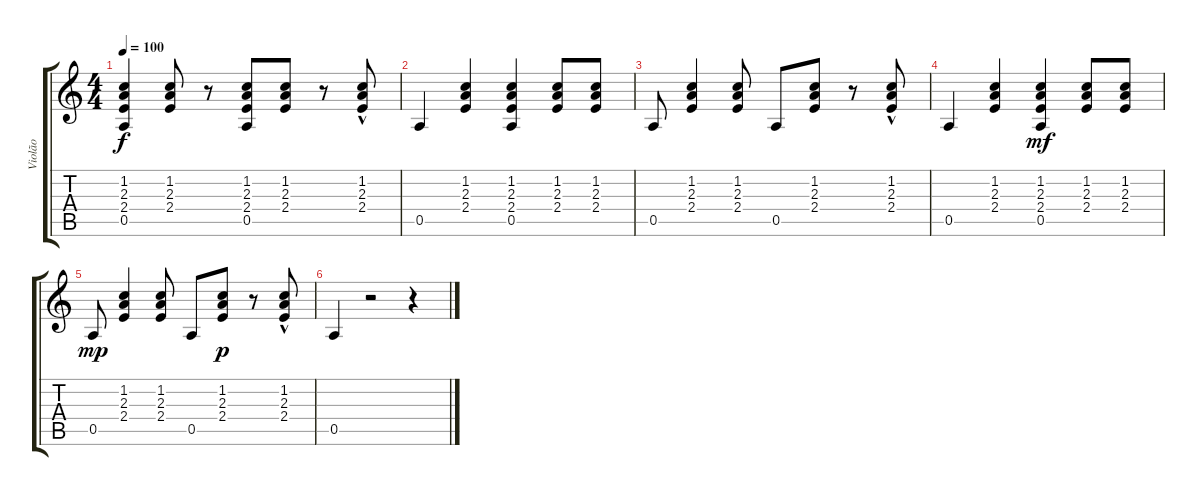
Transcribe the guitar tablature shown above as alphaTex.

\track ("Violão" "Violão") {instrument acousticguitarnylon}
\staff {score tabs}
\tuning (E4 B3 G3 D3 A2 E2) {hide}
\ts (4 4)
\tempo 100
\clef g2
\ks c
(1.2 2.3 2.4 0.5).4{dy f} (1.2 2.3 2.4).8 r.8 (1.2 2.3 2.4 0.5).8 (1.2 2.3 2.4).8 r.8 (1.2{hac} 2.3{hac} 2.4{hac}).8 |
0.5.4 (1.2 2.3 2.4).4 (1.2 2.3 2.4 0.5).4 (1.2 2.3 2.4).8 (1.2 2.3 2.4).8 |
0.5.8 (1.2 2.3 2.4).4 (1.2 2.3 2.4).8 0.5.8 (1.2 2.3 2.4).8 r.8 (1.2{hac} 2.3{hac} 2.4{hac}).8 |
0.5.4 (1.2 2.3 2.4).4 (1.2 2.3 2.4 0.5).4{dy mf} (1.2 2.3 2.4).8 (1.2 2.3 2.4).8 |
0.5.8{dy mp} (1.2 2.3 2.4).4 (1.2 2.3 2.4).8 0.5.8 (1.2 2.3 2.4).8{dy p} r.8 (1.2{hac} 2.3{hac} 2.4{hac}).8 |
0.5.4 r.2 r.4
